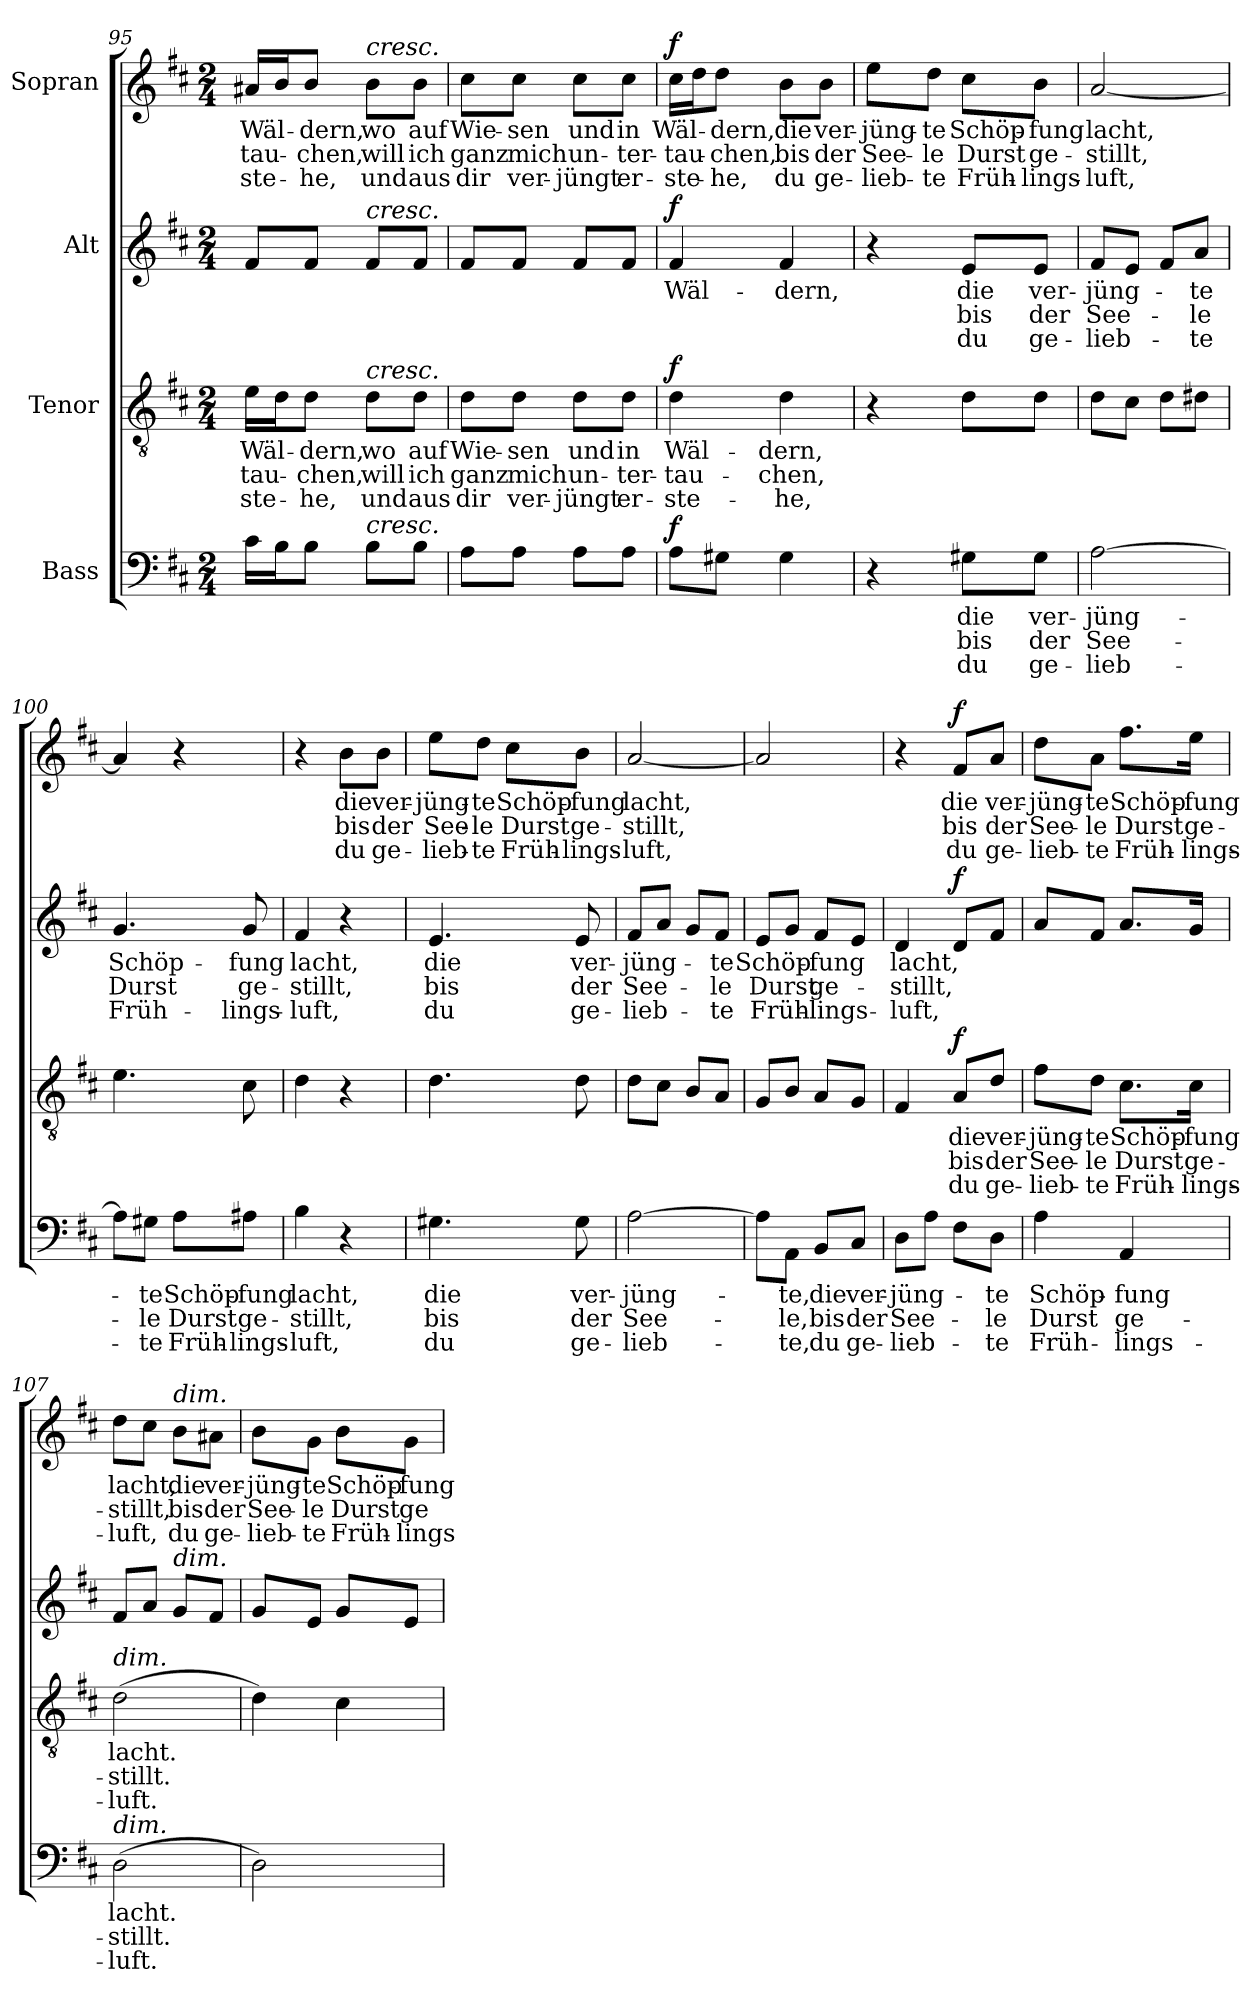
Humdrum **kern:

**kern	**text	**text	**text	**dynam	**kern	**text	**text	**text	**dynam	**kern	**text	**text	**text	**dynam	**kern	**text	**text	**text	**dynam
*part4	*part4	*part4	*part4	*part4	*part3	*part3	*part3	*part3	*part3	*part2	*part2	*part2	*part2	*part2	*part1	*part1	*part1	*part1	*part1
*staff4	*staff4	*staff4	*staff4	*staff4	*staff3	*staff3	*staff3	*staff3	*staff3	*staff2	*staff2	*staff2	*staff2	*staff2	*staff1	*staff1	*staff1	*staff1	*staff1
*I"Bass	*	*	*	*	*I"Tenor	*	*	*	*	*I"Alt	*	*	*	*	*I"Sopran	*	*	*	*
*clefF4	*	*	*	*	*clefGv2	*	*	*	*	*clefG2	*	*	*	*	*clefG2	*	*	*	*
*k[f#c#]	*	*	*	*	*k[f#c#]	*	*	*	*	*k[f#c#]	*	*	*	*	*k[f#c#]	*	*	*	*
*M2/4	*	*	*	*	*M2/4	*	*	*	*	*M2/4	*	*	*	*	*M2/4	*	*	*	*
=95	=95	=95	=95	=95	=95	=95	=95	=95	=95	=95	=95	=95	=95	=95	=95	=95	=95	=95	=95
!	!	!	!	!	!	!LO:LY:b	!LO:LY:b	!LO:LY:b	!	!	!	!	!	!	!	!LO:LY:b	!LO:LY:b	!LO:LY:b	!
16c#\LL	.	.	.	.	16e\LL	Wäl-	-tau-	-ste-	.	8f#/L	.	.	.	.	16a#X/LL	Wäl-	-tau-	-ste-	.
16B\J	.	.	.	.	16d\J	.	.	.	.	.	.	.	.	.	16b/J	.	.	.	.
!	!	!	!	!	!	!LO:LY:b	!LO:LY:b	!LO:LY:b	!	!	!	!	!	!	!	!LO:LY:b	!LO:LY:b	!LO:LY:b	!
8B\J	.	.	.	.	8d\J	-dern,	-chen,	-he,	.	8f#/J	.	.	.	.	8b/J	-dern,	-chen,	-he,	.
!	!	!	!	!	!	!	!	!	!	!	!	!	!	!	!LO:TX:a:i:t=cresc.	!	!	!	!
!	!	!	!	!	!	!	!	!	!	!LO:TX:a:i:t=cresc.	!	!	!	!	!	!	!	!	!
!	!	!	!	!	!LO:TX:a:i:t=cresc.	!	!	!	!	!	!	!	!	!	!	!	!	!	!
!LO:TX:a:i:t=cresc.	!	!	!	!	!	!	!	!	!	!	!	!	!	!	!	!	!	!	!
!	!	!	!	!	!	!LO:LY:b	!LO:LY:b	!LO:LY:b	!	!	!	!	!	!	!	!LO:LY:b	!LO:LY:b	!LO:LY:b	!
8B\L	.	.	.	.	8d\L	wo	will	und	.	8f#/L	.	.	.	.	8b\L	wo	will	und	.
!	!	!	!	!	!	!LO:LY:b	!LO:LY:b	!LO:LY:b	!	!	!	!	!	!	!	!LO:LY:b	!LO:LY:b	!LO:LY:b	!
8B\J	.	.	.	.	8d\J	auf	ich	aus	.	8f#/J	.	.	.	.	8b\J	auf	ich	aus	.
=96	=96	=96	=96	=96	=96	=96	=96	=96	=96	=96	=96	=96	=96	=96	=96	=96	=96	=96	=96
!	!	!	!	!	!	!LO:LY:b	!LO:LY:b	!LO:LY:b	!	!	!	!	!	!	!	!LO:LY:b	!LO:LY:b	!LO:LY:b	!
8A\L	.	.	.	.	8d\L	Wie-	ganz	dir	.	8f#/L	.	.	.	.	8cc#\L	Wie-	ganz	dir	.
!	!	!	!	!	!	!LO:LY:b	!LO:LY:b	!LO:LY:b	!	!	!	!	!	!	!	!LO:LY:b	!LO:LY:b	!LO:LY:b	!
8A\J	.	.	.	.	8d\J	-sen	mich	ver-	.	8f#/J	.	.	.	.	8cc#\J	-sen	mich	ver-	.
!	!	!	!	!	!	!LO:LY:b	!LO:LY:b	!LO:LY:b	!	!	!	!	!	!	!	!LO:LY:b	!LO:LY:b	!LO:LY:b	!
8A\L	.	.	.	.	8d\L	und	un-	-jüngt	.	8f#/L	.	.	.	.	8cc#\L	und	un-	-jüngt	.
!	!	!	!	!	!	!LO:LY:b	!LO:LY:b	!LO:LY:b	!	!	!	!	!	!	!	!LO:LY:b	!LO:LY:b	!LO:LY:b	!
8A\J	.	.	.	.	8d\J	in	-ter-	er-	.	8f#/J	.	.	.	.	8cc#\J	in	-ter-	er-	.
=97	=97	=97	=97	=97	=97	=97	=97	=97	=97	=97	=97	=97	=97	=97	=97	=97	=97	=97	=97
!	!	!	!	!LO:DY:b	!	!LO:LY:b	!LO:LY:b	!LO:LY:b	!LO:DY:b	!	!LO:LY:b	!	!	!LO:DY:b	!	!LO:LY:b	!LO:LY:b	!LO:LY:b	!LO:DY:b
8A\L	.	.	.	f	4d\	Wäl-	-tau-	-ste-	f	4f#/	Wäl-	.	.	f	16cc#\LL	Wäl-	-tau-	-ste-	f
.	.	.	.	.	.	.	.	.	.	.	.	.	.	.	16dd\J	.	.	.	.
!	!	!	!	!	!	!	!	!	!	!	!	!	!	!	!	!LO:LY:b	!LO:LY:b	!LO:LY:b	!
8G#X\J	.	.	.	.	.	.	.	.	.	.	.	.	.	.	8dd\J	-dern,	-chen,	-he,	.
!	!	!	!	!	!	!LO:LY:b	!LO:LY:b	!LO:LY:b	!	!	!LO:LY:b	!	!	!	!	!LO:LY:b	!LO:LY:b	!LO:LY:b	!
4G#\	.	.	.	.	4d\	-dern,	-chen,	-he,	.	4f#/	-dern,	.	.	.	8b\L	die	bis	du	.
!	!	!	!	!	!	!	!	!	!	!	!	!	!	!	!	!LO:LY:b	!LO:LY:b	!LO:LY:b	!
.	.	.	.	.	.	.	.	.	.	.	.	.	.	.	8b\J	ver-	der	ge-	.
!!LO:PB:g=z
=98	=98	=98	=98	=98	=98	=98	=98	=98	=98	=98	=98	=98	=98	=98	=98	=98	=98	=98	=98
!	!	!	!	!	!	!	!	!	!	!	!	!	!	!	!	!LO:LY:b	!LO:LY:b	!LO:LY:b	!
4r	.	.	.	.	4r	.	.	.	.	4r	.	.	.	.	8ee\L	-jüng-	See-	-lieb-	.
!	!	!	!	!	!	!	!	!	!	!	!	!	!	!	!	!LO:LY:b	!LO:LY:b	!LO:LY:b	!
.	.	.	.	.	.	.	.	.	.	.	.	.	.	.	8dd\J	-te	-le	-te	.
!	!LO:LY:b	!LO:LY:b	!LO:LY:b	!	!	!	!	!	!	!	!LO:LY:b	!LO:LY:b	!LO:LY:b	!	!	!LO:LY:b	!LO:LY:b	!LO:LY:b	!
8G#X\L	die	bis	du	.	8d\L	.	.	.	.	8e/L	die	bis	du	.	8cc#\L	Schöp-	Durst	Früh-	.
!	!LO:LY:b	!LO:LY:b	!LO:LY:b	!	!	!	!	!	!	!	!LO:LY:b	!LO:LY:b	!LO:LY:b	!	!	!LO:LY:b	!LO:LY:b	!LO:LY:b	!
8G#\J	ver-	der	ge-	.	8d\J	.	.	.	.	8e/J	ver-	der	ge-	.	8b\J	-fung	ge-	-lings-	.
=99	=99	=99	=99	=99	=99	=99	=99	=99	=99	=99	=99	=99	=99	=99	=99	=99	=99	=99	=99
!	!LO:LY:b	!LO:LY:b	!LO:LY:b	!	!	!	!	!	!	!	!LO:LY:b	!LO:LY:b	!LO:LY:b	!	!	!LO:LY:b	!LO:LY:b	!LO:LY:b	!
[2A\	-jüng-	See-	-lieb-	.	8d\L	.	.	.	.	8f#/L	-jüng-	See-	-lieb-	.	[2a/	lacht,	-stillt,	-luft,	.
.	.	.	.	.	8c#\J	.	.	.	.	8e/J	.	.	.	.	.	.	.	.	.
.	.	.	.	.	8d\L	.	.	.	.	8f#/L	.	.	.	.	.	.	.	.	.
!	!	!	!	!	!	!	!	!	!	!	!LO:LY:b	!LO:LY:b	!LO:LY:b	!	!	!	!	!	!
.	.	.	.	.	8d#X\J	.	.	.	.	8a/J	-te	-le	-te	.	.	.	.	.	.
=100	=100	=100	=100	=100	=100	=100	=100	=100	=100	=100	=100	=100	=100	=100	=100	=100	=100	=100	=100
!	!	!	!	!	!	!	!	!	!	!	!LO:LY:b	!LO:LY:b	!LO:LY:b	!	!	!	!	!	!
8A\L]	.	.	.	.	4.e\	.	.	.	.	4.g/	Schöp-	Durst	Früh-	.	4a/]	.	.	.	.
!	!LO:LY:b	!LO:LY:b	!LO:LY:b	!	!	!	!	!	!	!	!	!	!	!	!	!	!	!	!
8G#X\J	-te	-le	-te	.	.	.	.	.	.	.	.	.	.	.	.	.	.	.	.
!	!LO:LY:b	!LO:LY:b	!LO:LY:b	!	!	!	!	!	!	!	!	!	!	!	!	!	!	!	!
8A\L	Schöp-	Durst	Früh-	.	.	.	.	.	.	.	.	.	.	.	4r	.	.	.	.
!	!LO:LY:b	!LO:LY:b	!LO:LY:b	!	!	!	!	!	!	!	!LO:LY:b	!LO:LY:b	!LO:LY:b	!	!	!	!	!	!
8A#X\J	-fung	ge-	-lings-	.	8c#\	.	.	.	.	8g/	-fung	ge-	-lings-	.	.	.	.	.	.
=101	=101	=101	=101	=101	=101	=101	=101	=101	=101	=101	=101	=101	=101	=101	=101	=101	=101	=101	=101
!	!LO:LY:b	!LO:LY:b	!LO:LY:b	!	!	!	!	!	!	!	!LO:LY:b	!LO:LY:b	!LO:LY:b	!	!	!	!	!	!
4B\	lacht,	-stillt,	-luft,	.	4d\	.	.	.	.	4f#/	lacht,	-stillt,	-luft,	.	4r	.	.	.	.
!	!	!	!	!	!	!	!	!	!	!	!	!	!	!	!	!LO:LY:b	!LO:LY:b	!LO:LY:b	!
4r	.	.	.	.	4r	.	.	.	.	4r	.	.	.	.	8b\L	die	bis	du	.
!	!	!	!	!	!	!	!	!	!	!	!	!	!	!	!	!LO:LY:b	!LO:LY:b	!LO:LY:b	!
.	.	.	.	.	.	.	.	.	.	.	.	.	.	.	8b\J	ver-	der	ge-	.
=102	=102	=102	=102	=102	=102	=102	=102	=102	=102	=102	=102	=102	=102	=102	=102	=102	=102	=102	=102
!	!LO:LY:b	!LO:LY:b	!LO:LY:b	!	!	!	!	!	!	!	!LO:LY:b	!LO:LY:b	!LO:LY:b	!	!	!LO:LY:b	!LO:LY:b	!LO:LY:b	!
4.G#X\	die	bis	du	.	4.d\	.	.	.	.	4.e/	die	bis	du	.	8ee\L	-jüng-	See-	-lieb-	.
!	!	!	!	!	!	!	!	!	!	!	!	!	!	!	!	!LO:LY:b	!LO:LY:b	!LO:LY:b	!
.	.	.	.	.	.	.	.	.	.	.	.	.	.	.	8dd\J	-te	-le	-te	.
!	!	!	!	!	!	!	!	!	!	!	!	!	!	!	!	!LO:LY:b	!LO:LY:b	!LO:LY:b	!
.	.	.	.	.	.	.	.	.	.	.	.	.	.	.	8cc#\L	Schöp-	Durst	Früh-	.
!	!LO:LY:b	!LO:LY:b	!LO:LY:b	!	!	!	!	!	!	!	!LO:LY:b	!LO:LY:b	!LO:LY:b	!	!	!LO:LY:b	!LO:LY:b	!LO:LY:b	!
8G#\	ver-	der	ge-	.	8d\	.	.	.	.	8e/	ver-	der	ge-	.	8b\J	-fung	ge-	-lings-	.
=103	=103	=103	=103	=103	=103	=103	=103	=103	=103	=103	=103	=103	=103	=103	=103	=103	=103	=103	=103
!	!LO:LY:b	!LO:LY:b	!LO:LY:b	!	!	!	!	!	!	!	!LO:LY:b	!LO:LY:b	!LO:LY:b	!	!	!LO:LY:b	!LO:LY:b	!LO:LY:b	!
[2A\	-jüng-	See-	-lieb-	.	8d\L	.	.	.	.	8f#/L	-jüng-	See-	-lieb-	.	[2a/	lacht,	-stillt,	-luft,	.
.	.	.	.	.	8c#\J	.	.	.	.	8a/J	.	.	.	.	.	.	.	.	.
.	.	.	.	.	8B/L	.	.	.	.	8g/L	.	.	.	.	.	.	.	.	.
!	!	!	!	!	!	!	!	!	!	!	!LO:LY:b	!LO:LY:b	!LO:LY:b	!	!	!	!	!	!
.	.	.	.	.	8A/J	.	.	.	.	8f#/J	-te	-le	-te	.	.	.	.	.	.
!!LO:LB:g=z
=104	=104	=104	=104	=104	=104	=104	=104	=104	=104	=104	=104	=104	=104	=104	=104	=104	=104	=104	=104
!	!	!	!	!	!	!	!	!	!	!	!LO:LY:b	!LO:LY:b	!LO:LY:b	!	!	!	!	!	!
8A\L]	.	.	.	.	8G/L	.	.	.	.	8e/L	Schöp-	-Durst	Früh-	.	2a/]	.	.	.	.
!	!LO:LY:b	!LO:LY:b	!LO:LY:b	!	!	!	!	!	!	!	!	!	!	!	!	!	!	!	!
8AA\J	-te,	-le,	-te,	.	8B/J	.	.	.	.	8g/J	.	.	.	.	.	.	.	.	.
!	!LO:LY:b	!LO:LY:b	!LO:LY:b	!	!	!	!	!	!	!	!LO:LY:b	!LO:LY:b	!LO:LY:b	!	!	!	!	!	!
8BB/L	die	bis	du	.	8A/L	.	.	.	.	8f#/L	-fung	ge-	-lings-	.	.	.	.	.	.
!	!LO:LY:b	!LO:LY:b	!LO:LY:b	!	!	!	!	!	!	!	!	!	!	!	!	!	!	!	!
8C#/J	ver-	der	ge-	.	8G/J	.	.	.	.	8e/J	.	.	.	.	.	.	.	.	.
=105	=105	=105	=105	=105	=105	=105	=105	=105	=105	=105	=105	=105	=105	=105	=105	=105	=105	=105	=105
!	!LO:LY:b	!LO:LY:b	!LO:LY:b	!	!	!	!	!	!	!	!LO:LY:b	!LO:LY:b	!LO:LY:b	!	!	!	!	!	!
8D\L	-jüng-	See-	-lieb-	.	4F#/	.	.	.	.	4d/	lacht,	-stillt,	-luft,	.	4r	.	.	.	.
8A\J	.	.	.	.	.	.	.	.	.	.	.	.	.	.	.	.	.	.	.
!	!	!	!	!	!	!LO:LY:b	!LO:LY:b	!LO:LY:b	!LO:DY:b	!	!	!	!	!LO:DY:b	!	!LO:LY:b	!LO:LY:b	!LO:LY:b	!LO:DY:b
8F#\L	.	.	.	.	8A/L	die	bis	du	f	8d/L	.	.	.	f	8f#/L	die	bis	du	f
!	!LO:LY:b	!LO:LY:b	!LO:LY:b	!	!	!LO:LY:b	!LO:LY:b	!LO:LY:b	!	!	!	!	!	!	!	!LO:LY:b	!LO:LY:b	!LO:LY:b	!
8D\J	-te	-le	-te	.	8d/J	ver-	der	ge-	.	8f#/J	.	.	.	.	8a/J	ver-	der	ge-	.
=106	=106	=106	=106	=106	=106	=106	=106	=106	=106	=106	=106	=106	=106	=106	=106	=106	=106	=106	=106
!	!LO:LY:b	!LO:LY:b	!LO:LY:b	!	!	!LO:LY:b	!LO:LY:b	!LO:LY:b	!	!	!	!	!	!	!	!LO:LY:b	!LO:LY:b	!LO:LY:b	!
4A\	Schöp-	Durst	Früh-	.	8f#\L	-jüng-	See-	-lieb-	.	8a/L	.	.	.	.	8dd\L	-jüng-	See-	-lieb-	.
!	!	!	!	!	!	!LO:LY:b	!LO:LY:b	!LO:LY:b	!	!	!	!	!	!	!	!LO:LY:b	!LO:LY:b	!LO:LY:b	!
.	.	.	.	.	8d\J	-te	-le	-te	.	8f#/J	.	.	.	.	8a\J	-te	-le	-te	.
!	!LO:LY:b	!LO:LY:b	!LO:LY:b	!	!	!LO:LY:b	!LO:LY:b	!LO:LY:b	!	!	!	!	!	!	!	!LO:LY:b	!LO:LY:b	!LO:LY:b	!
4AA/	-fung	ge-	-lings-	.	8.c#\L	Schöp-	Durst	Früh-	.	8.a/L	.	.	.	.	8.ff#\L	Schöp-	Durst	Früh-	.
!	!	!	!	!	!	!LO:LY:b	!LO:LY:b	!LO:LY:b	!	!	!	!	!	!	!	!LO:LY:b	!LO:LY:b	!LO:LY:b	!
.	.	.	.	.	16c#\Jk	-fung	ge-	-lings-	.	16g/Jk	.	.	.	.	16ee\Jk	-fung	ge-	-lings-	.
=107	=107	=107	=107	=107	=107	=107	=107	=107	=107	=107	=107	=107	=107	=107	=107	=107	=107	=107	=107
!	!	!	!	!	!LO:TX:a:i:t=dim.	!	!	!	!	!	!	!	!	!	!	!	!	!	!
!LO:TX:a:i:t=dim.	!	!	!	!	!	!	!	!	!	!	!	!	!	!	!	!	!	!	!
!	!LO:LY:b	!LO:LY:b	!LO:LY:b	!	!	!LO:LY:b	!LO:LY:b	!LO:LY:b	!	!	!	!	!	!	!	!LO:LY:b	!LO:LY:b	!LO:LY:b	!
(>2D\	lacht.	-stillt.	-luft.	.	(>2d\	lacht.	-stillt.	-luft.	.	8f#/L	.	.	.	.	8dd\L	lacht,	-stillt,	-luft,	.
.	.	.	.	.	.	.	.	.	.	8a/J	.	.	.	.	8cc#\J	.	.	.	.
!	!	!	!	!	!	!	!	!	!	!	!	!	!	!	!LO:TX:a:i:t=dim.	!	!	!	!
!	!	!	!	!	!	!	!	!	!	!LO:TX:a:i:t=dim.	!	!	!	!	!	!	!	!	!
!	!	!	!	!	!	!	!	!	!	!	!	!	!	!	!	!LO:LY:b	!LO:LY:b	!LO:LY:b	!
.	.	.	.	.	.	.	.	.	.	8g/L	.	.	.	.	8b\L	die	bis	du	.
!	!	!	!	!	!	!	!	!	!	!	!	!	!	!	!	!LO:LY:b	!LO:LY:b	!LO:LY:b	!
.	.	.	.	.	.	.	.	.	.	8f#/J	.	.	.	.	8a#X\J	ver-	der	ge-	.
=108	=108	=108	=108	=108	=108	=108	=108	=108	=108	=108	=108	=108	=108	=108	=108	=108	=108	=108	=108
!	!	!	!	!	!	!	!	!	!	!	!	!	!	!	!	!LO:LY:b	!LO:LY:b	!LO:LY:b	!
2D\)	.	.	.	.	4d\)	.	.	.	.	8g/L	.	.	.	.	8b\L	-jüng-	See-	-lieb-	.
!	!	!	!	!	!	!	!	!	!	!	!	!	!	!	!	!LO:LY:b	!LO:LY:b	!LO:LY:b	!
.	.	.	.	.	.	.	.	.	.	8e/J	.	.	.	.	8g\J	-te	-le	-te	.
!	!	!	!	!	!	!	!	!	!	!	!	!	!	!	!	!LO:LY:b	!LO:LY:b	!LO:LY:b	!
.	.	.	.	.	4c#\	.	.	.	.	8g/L	.	.	.	.	8b\L	Schöp-	Durst	Früh-	.
!	!	!	!	!	!	!	!	!	!	!	!	!	!	!	!	!LO:LY:b	!LO:LY:b	!LO:LY:b	!
.	.	.	.	.	.	.	.	.	.	8e/J	.	.	.	.	8g\J	-fung	ge-	-lings-	.
=	=	=	=	=	=	=	=	=	=	=	=	=	=	=	=	=	=	=	=
*-	*-	*-	*-	*-	*-	*-	*-	*-	*-	*-	*-	*-	*-	*-	*-	*-	*-	*-	*-
